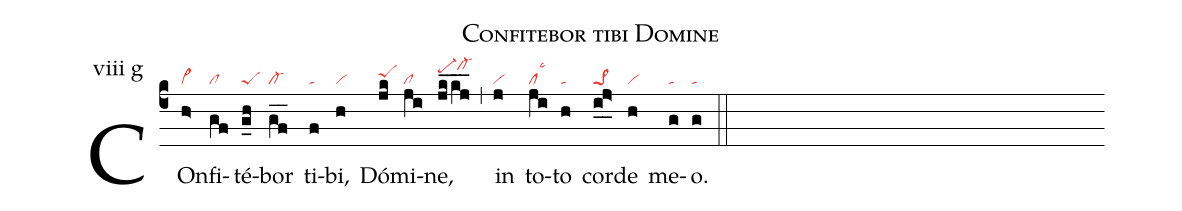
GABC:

name: Confitebor tibi Domine;
annotation: viii g;
mode: 8;
nabc-lines: 1;
%%
(c4)
COn(h>|vi>)fi(gf|cl)té(g_h|peS)bor(gf__|cl-) ti(f|ta)bi,(h|vi) Dó(jk|peShi)mi(ji|cl)ne,(jk_/kj__|pe-hkcl-hl) (,)
in(j|vi) to(ji|cllsc3)to(h|ta) cor(i_0j_0>|pe>1)de(h|vi) me(g|ta)o.(g|ta) (::)
